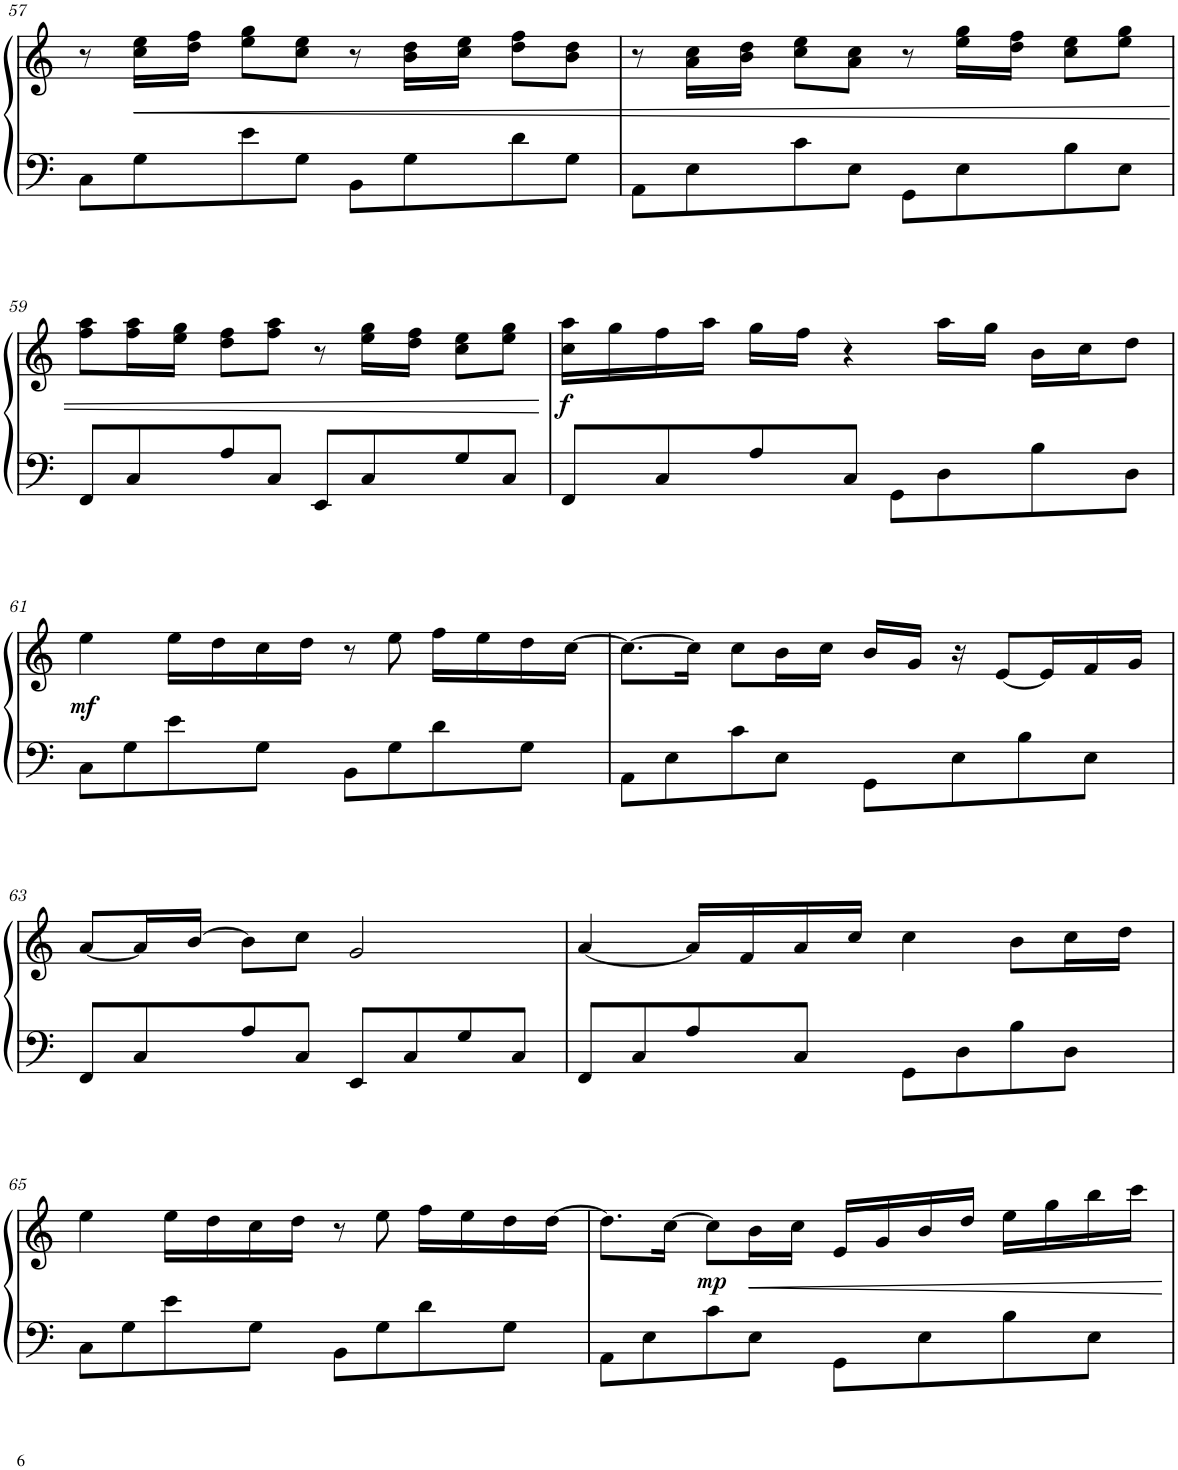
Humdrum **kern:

**kern	**kern	**dynam
*part1	*part1	*part1
*staff2	*staff1	*staff1/2
*I"Piano	*	*
*I'Pno.	*	*
!!LO:PB:g=z
*clefF4	*clefG2	*
*k[]	*k[]	*
*M4/4	*M4/4	*
=57	=57	=57
8C\L	8r	.
!	!	!LO:HP:b
8G\	16cc\ 16ee\LL	<
.	16dd\ 16ff\JJ	.
8e\	8ee\ 8gg\L	.
8G\J	8cc\ 8ee\J	.
8BB\L	8r	.
8G\	16b\ 16dd\LL	.
.	16cc\ 16ee\JJ	.
8d\	8dd\ 8ff\L	.
8G\J	8b\ 8dd\J	.
=58	=58	=58
8AA\L	8r	.
8E\	16a\ 16cc\LL	.
.	16b\ 16dd\JJ	.
8c\	8cc\ 8ee\L	.
8E\J	8a\ 8cc\J	.
8GG\L	8r	.
8E\	16ee\ 16gg\LL	.
.	16dd\ 16ff\JJ	.
8B\	8cc\ 8ee\L	.
8E\J	8ee\ 8gg\J	.
!!LO:LB:g=z
=59	=59	=59
8FF/L	8ff\ 8aa\L	.
8C/	16ff\ 16aa\L	.
.	16ee\ 16gg\JJ	.
8A/	8dd\ 8ff\L	.
8C/J	8ff\ 8aa\J	.
8EE/L	8r	.
8C/	16ee\ 16gg\LL	.
.	16dd\ 16ff\JJ	.
8G/	8cc\ 8ee\L	.
8C/J	8ee\ 8gg\J	.
.	.	[
=60	=60	=60
!	!	!LO:DY:b
8FF/L	16cc\ 16aa\LL	f
.	16gg\	.
8C/	16ff\	.
.	16aa\JJ	.
8A/	16gg\LL	.
.	16ff\JJ	.
8C/J	4r	.
8GG\L	.	.
8D\	16aa\LL	.
.	16gg\JJ	.
8B\	16b\LL	.
.	16cc\J	.
8D\J	8dd\J	.
!!LO:LB:g=z
=61	=61	=61
!	!	!LO:DY:b
8C\L	4ee\	mf
8G\	.	.
8e\	16ee\LL	.
.	16dd\	.
8G\J	16cc\	.
.	16dd\JJ	.
8BB\L	8r	.
8G\	8ee\	.
8d\	16ff\LL	.
.	16ee\	.
8G\J	16dd\	.
.	[16cc\JJ	.
=62	=62	=62
8AA\L	8.cc\L_	.
8E\	.	.
.	16cc\Jk]	.
8c\	8cc\L	.
8E\J	16b\L	.
.	16cc\JJ	.
8GG\L	16b/LL	.
.	16g/JJ	.
8E\	16r	.
.	[8e/L	.
8B\	.	.
.	16e/L]	.
8E\J	16f/	.
.	16g/JJ	.
!!LO:LB:g=z
=63	=63	=63
8FF/L	[8a/L	.
8C/	16a/L]	.
.	[16b/JJ	.
8A/	8b\L]	.
8C/J	8cc\J	.
8EE/L	2g/	.
8C/	.	.
8G/	.	.
8C/J	.	.
=64	=64	=64
8FF/L	[4a/	.
8C/	.	.
8A/	16a/LL]	.
.	16f/	.
8C/J	16a/	.
.	16cc/JJ	.
8GG\L	4cc\	.
8D\	.	.
8B\	8b\L	.
8D\J	16cc\L	.
.	16dd\JJ	.
!!LO:LB:g=z
=65	=65	=65
8C\L	4ee\	.
8G\	.	.
8e\	16ee\LL	.
.	16dd\	.
8G\J	16cc\	.
.	16dd\JJ	.
8BB\L	8r	.
8G\	8ee\	.
8d\	16ff\LL	.
.	16ee\	.
8G\J	16dd\	.
.	[16dd\JJ	.
=66	=66	=66
8AA\L	8.dd\L]	.
8E\	.	.
.	[16cc\Jk	.
!	!	!LO:DY:b
8c\	8cc\L]	mp
!	!	!LO:HP:b
8E\J	16b\L	<
.	16cc\JJ	.
8GG\L	16e/LL	.
.	16g/	.
8E\	16b/	.
.	16dd/JJ	.
8B\	16ee\LL	.
.	16gg\	.
8E\J	16bb\	.
.	16ccc\JJ	.
.	.	[
=	=	=
*-	*-	*-
